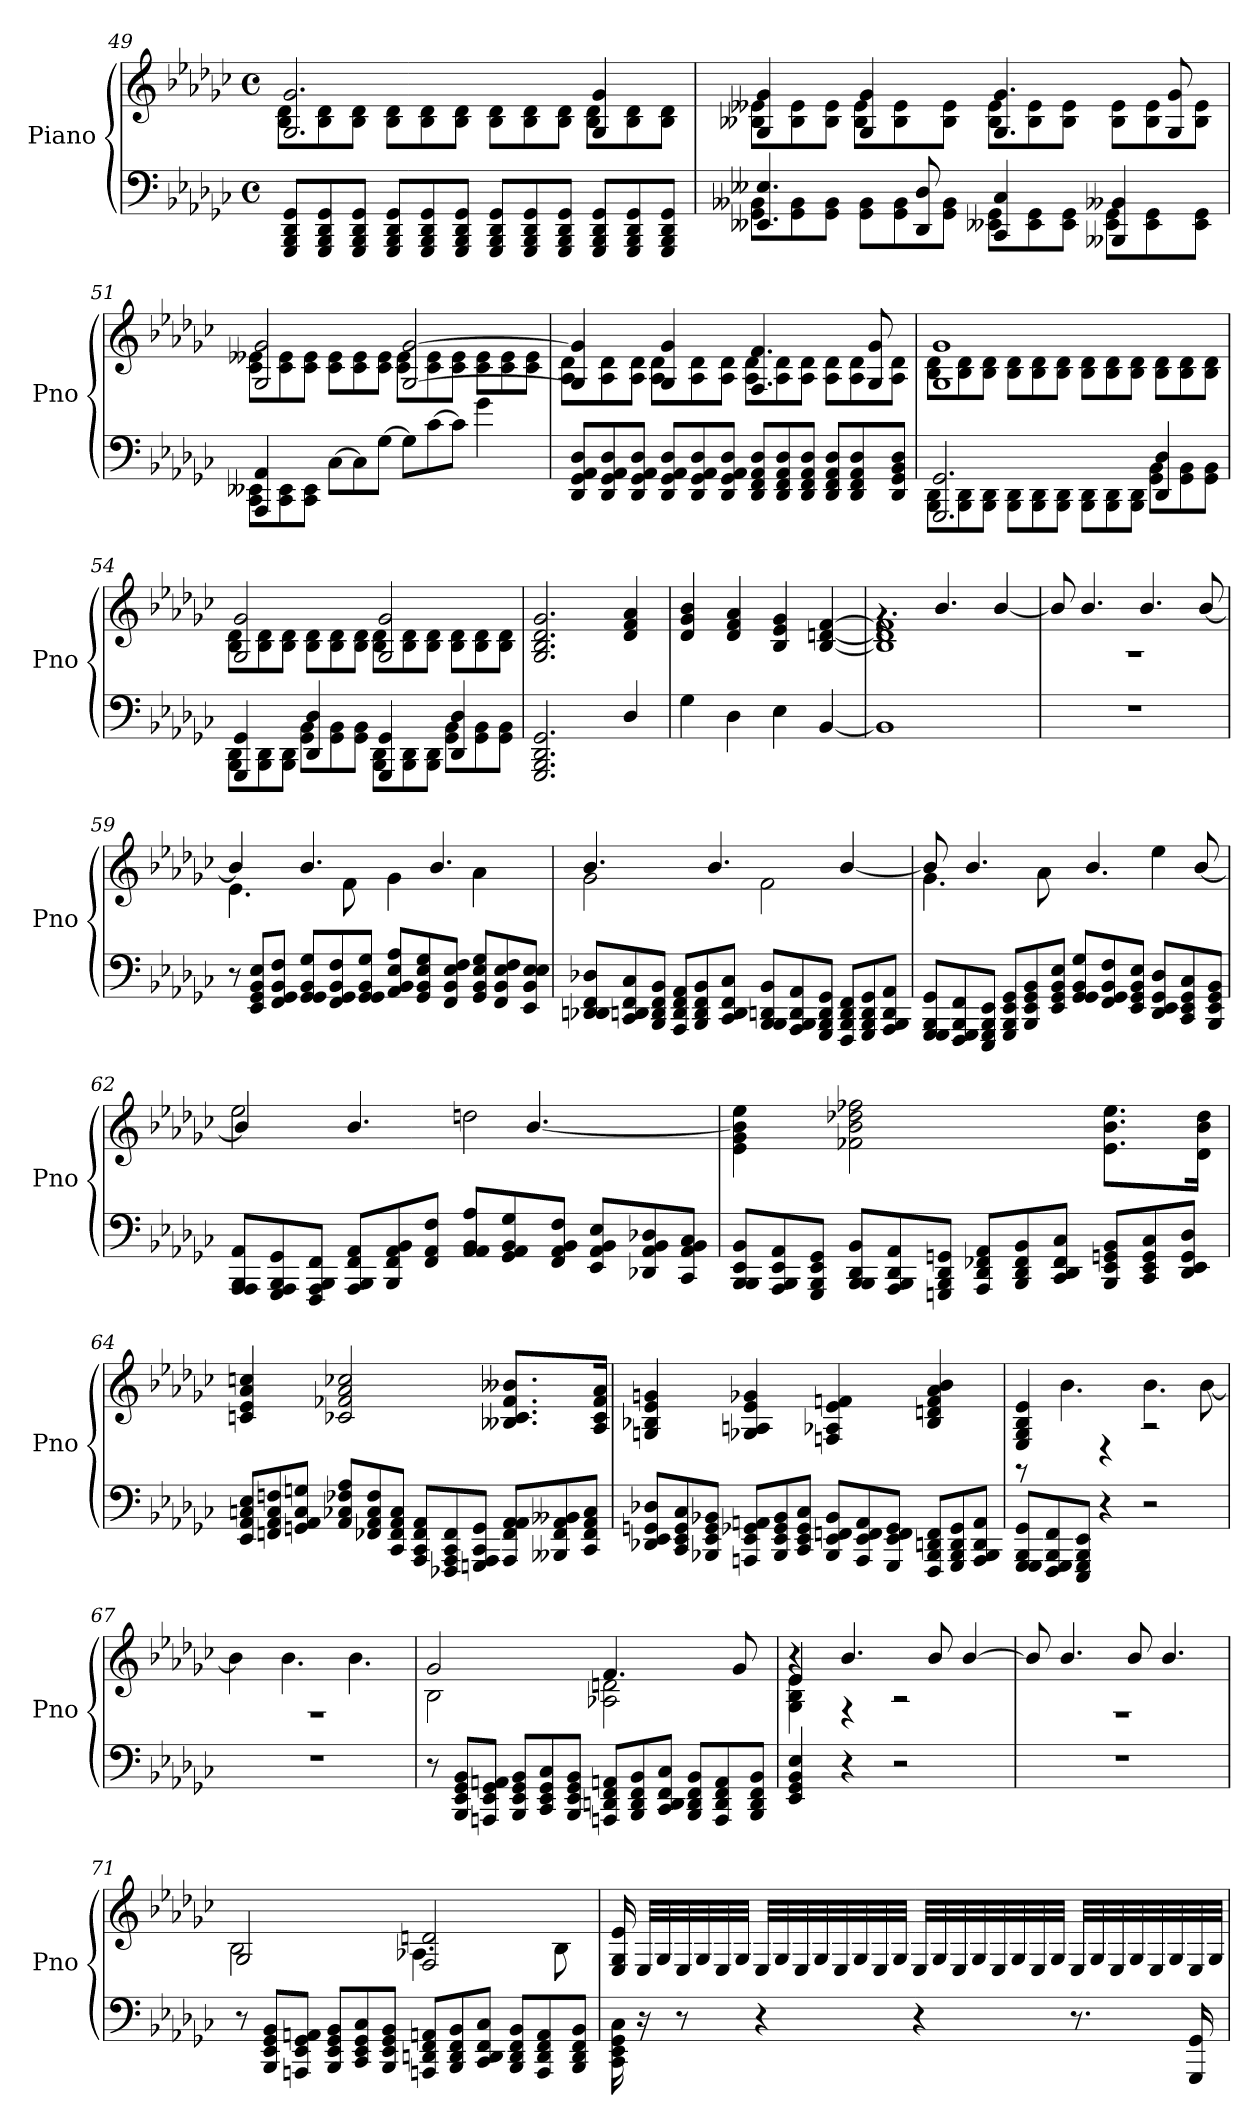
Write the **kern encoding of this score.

**kern	**kern
*part1	*part1
*staff2	*staff1
*I"Piano	*
*I'Pno	*
*clefF4	*clefG2
*k[b-e-a-d-g-c-]	*k[b-e-a-d-g-c-]
*M4/4	*M4/4
*met(c)	*met(c)
=49	=49
*	*^
*Xtuplet	*	*Xtuplet
12GGG-/ 12BBB-/ 12DD-/ 12GG-/L	2.G-/ 2.g-/	12B-\ 12d-\L
12GGG-/ 12BBB-/ 12DD-/ 12GG-/	.	12B-\ 12d-\
12GGG-/ 12BBB-/ 12DD-/ 12GG-/J	.	12B-\ 12d-\J
12GGG-/ 12BBB-/ 12DD-/ 12GG-/L	.	12B-\ 12d-\L
12GGG-/ 12BBB-/ 12DD-/ 12GG-/	.	12B-\ 12d-\
12GGG-/ 12BBB-/ 12DD-/ 12GG-/J	.	12B-\ 12d-\J
12GGG-/ 12BBB-/ 12DD-/ 12GG-/L	.	12B-\ 12d-\L
12GGG-/ 12BBB-/ 12DD-/ 12GG-/	.	12B-\ 12d-\
12GGG-/ 12BBB-/ 12DD-/ 12GG-/J	.	12B-\ 12d-\J
12GGG-/ 12BBB-/ 12DD-/ 12GG-/L	4G-/ 4g-/	12B-\ 12d-\L
12GGG-/ 12BBB-/ 12DD-/ 12GG-/	.	12B-\ 12d-\
12GGG-/ 12BBB-/ 12DD-/ 12GG-/J	.	12B-\ 12d-\J
!!LO:LB:g=z	!!
=50	=50	=50
*^	*	*
4.EE--X/ 4.E--X/	12GG-\ 12BB--X\L	4G-/ 4g-/	12B--X\ 12e--X\L
.	12GG-\ 12BB--\	.	12B--\ 12e--\
.	12GG-\ 12BB--\J	.	12B--\ 12e--\J
.	12GG-\ 12BB--\L	4G-/ 4g-/	12B--\ 12e--\L
.	12GG-\ 12BB--\	.	12B--\ 12e--\
8DD-/ 8D-/	.	.	.
.	12GG-\ 12BB--\J	.	12B--\ 12e--\J
4CC-/ 4C-/	12EE--X\ 12GG-\L	4.G-/ 4.g-/	12B--\ 12e--\L
.	12EE--\ 12GG-\	.	12B--\ 12e--\
.	12EE--\ 12GG-\J	.	12B--\ 12e--\J
4BBB--X/ 4BB--X/	12EE--\ 12GG-\L	.	12B--\ 12e--\L
.	12EE--\ 12GG-\	.	12B--\ 12e--\
.	.	8G-/ 8g-/	.
.	12EE--\ 12GG-\J	.	12B--\ 12e--\J
=51	=51	=51	=51
4AAA-/ 4AA-/	12CC-\ 12EE--X\L	2G-/ 2g-/	12c-\ 12e--X\L
.	12CC-\ 12EE--\	.	12c-\ 12e--\
.	12CC-\ 12EE--\J	.	12c-\ 12e--\J
[12C-\L	2.ryy	.	12c-\ 12e--\L
12C-\]	.	.	12c-\ 12e--\
[12G-\J	.	.	12c-\ 12e--\J
12G-\L]	.	[2G-/ [2g-/	12c-\ 12e--\L
[12c-\	.	.	12c-\ 12e--\
12c-\J]	.	.	12c-\ 12e--\J
4g-\	.	.	12c-\ 12e--\L
.	.	.	12c-\ 12e--\
.	.	.	12c-\ 12e--\J
*v	*v	*	*
!!LO:LB:g=z	!!
=52	=52	=52
12DD-/ 12GG-/ 12AA-/ 12D-/L	4G-/] 4g-/]	12A-\ 12d-\L
12DD-/ 12GG-/ 12AA-/ 12D-/	.	12A-\ 12d-\
12DD-/ 12GG-/ 12AA-/ 12D-/J	.	12A-\ 12d-\J
12DD-/ 12GG-/ 12AA-/ 12D-/L	4G-/ 4g-/	12A-\ 12d-\L
12DD-/ 12GG-/ 12AA-/ 12D-/	.	12A-\ 12d-\
12DD-/ 12GG-/ 12AA-/ 12D-/J	.	12A-\ 12d-\J
12DD-/ 12FF/ 12AA-/ 12D-/L	4.F/ 4.f/	12A-\ 12d-\L
12DD-/ 12FF/ 12AA-/ 12D-/	.	12A-\ 12d-\
12DD-/ 12FF/ 12AA-/ 12D-/J	.	12A-\ 12d-\J
12DD-/ 12FF/ 12AA-/ 12D-/L	.	12A-\ 12d-\L
12DD-/ 12FF/ 12AA-/ 12D-/	.	12A-\ 12d-\
.	8G-/ 8g-/	.
12DD-/ 12GG-/ 12BB-/ 12D-/J	.	12A-\ 12d-\J
=53	=53	=53
*^	*	*
2.GGG-/ 2.GG-/	12BBB-\ 12DD-\L	1G- 1g-	12B-\ 12d-\L
.	12BBB-\ 12DD-\	.	12B-\ 12d-\
.	12BBB-\ 12DD-\J	.	12B-\ 12d-\J
.	12BBB-\ 12DD-\L	.	12B-\ 12d-\L
.	12BBB-\ 12DD-\	.	12B-\ 12d-\
.	12BBB-\ 12DD-\J	.	12B-\ 12d-\J
.	12BBB-\ 12DD-\L	.	12B-\ 12d-\L
.	12BBB-\ 12DD-\	.	12B-\ 12d-\
.	12BBB-\ 12DD-\J	.	12B-\ 12d-\J
4DD-/ 4D-/	12GG-\ 12BB-\L	.	12B-\ 12d-\L
.	12GG-\ 12BB-\	.	12B-\ 12d-\
.	12GG-\ 12BB-\J	.	12B-\ 12d-\J
=54	=54	=54	=54
4GGG-/ 4GG-/	12BBB-\ 12DD-\L	2G-/ 2g-/	12B-\ 12d-\L
.	12BBB-\ 12DD-\	.	12B-\ 12d-\
.	12BBB-\ 12DD-\J	.	12B-\ 12d-\J
4DD-/ 4D-/	12GG-\ 12BB-\L	.	12B-\ 12d-\L
.	12GG-\ 12BB-\	.	12B-\ 12d-\
.	12GG-\ 12BB-\J	.	12B-\ 12d-\J
4GGG-/ 4GG-/	12BBB-\ 12DD-\L	2G-/ 2g-/	12B-\ 12d-\L
.	12BBB-\ 12DD-\	.	12B-\ 12d-\
.	12BBB-\ 12DD-\J	.	12B-\ 12d-\J
4DD-/ 4D-/	12GG-\ 12BB-\L	.	12B-\ 12d-\L
.	12GG-\ 12BB-\	.	12B-\ 12d-\
.	12GG-\ 12BB-\J	.	12B-\ 12d-\J
*v	*v	*	*
*	*v	*v
!!LO:PB:g=z
=55	=55
2.GGG-/ 2.BBB-/ 2.DD-/ 2.GG-/	2.G-/ 2.B-/ 2.d-/ 2.g-/
4D-/	4d-/ 4f/ 4a-/
=56	=56
4G-\	4d-/ 4g-/ 4b-/
4D-\	4d-/ 4f/ 4a-/
4E-\	4B-/ 4e-/ 4g-/
[4BB-/	[4B-/ [4dn/ [4f/
=57	=57
*	*^
1BB-]	1B-] 1d] 1f]	4.rg
.	.	4.b-/
.	.	[4b-/
=58	=58	=58
1r	1rA	8b-/]
.	.	4.b-/
.	.	4.b-/
.	.	[8b-/
=59	=59	=59
12r	4.e-\	4b-/]
12EE-/ 12GG-/ 12BB-/ 12E-/L	.	.
12FF/ 12GG-/ 12BB-/ 12F/J	.	.
12GG-/ 12GG-/ 12BB-/ 12G-/L	.	4.b-/
12FF/ 12GG-/ 12BB-/ 12F/	.	.
.	8f\	.
12GG-/ 12GG-/ 12BB-/ 12G-/J	.	.
12AA-/ 12BB-/ 12E-/ 12A-/L	4g-\	.
12GG-/ 12BB-/ 12E-/ 12G-/	.	.
.	.	4.b-/
12FF/ 12BB-/ 12E-/ 12F/J	.	.
12GG-/ 12BB-/ 12E-/ 12G-/L	4a-\	.
12FF/ 12BB-/ 12E-/ 12F/	.	.
12EE-/ 12BB-/ 12E-/ 12E-/J	.	.
!!LO:LB:g=z	!!
=60	=60	=60
12DD-X/ 12DDn/ 12FF/ 12D-X/L	2g-\	4.b-/
12CC-/ 12DDn/ 12FF/ 12C-/	.	.
12BBB-/ 12DD/ 12FF/ 12BB-/J	.	.
12AAA-/ 12DD/ 12FF/ 12AA-/L	.	.
12BBB-/ 12DD/ 12FF/ 12BB-/	.	.
.	.	4.b-/
12CC-/ 12DD/ 12FF/ 12C-/J	.	.
12BBB-/ 12BBB-/ 12DDn/ 12BB-/L	2f\	.
12AAA-/ 12BBB-/ 12DD/ 12AA-/	.	.
12GGG-/ 12BBB-/ 12DD/ 12GG-/J	.	.
12FFF/ 12BBB-/ 12DD/ 12FF/L	.	[4b-/
12GGG-/ 12BBB-/ 12DD/ 12GG-/	.	.
12AAA-/ 12BBB-/ 12DD/ 12AA-/J	.	.
=61	=61	=61
12GGG-/ 12GGG-/ 12BBB-/ 12GG-/L	4.g-\	8b-/]
12FFF/ 12GGG-/ 12BBB-/ 12FF/	.	.
.	.	4.b-/
12EEE-/ 12GGG-/ 12BBB-/ 12EE-/J	.	.
12GGG-/ 12BBB-/ 12EE-/ 12GG-/L	.	.
12BBB-/ 12EE-/ 12GG-/ 12BB-/	.	.
.	8a-\	.
12EE-/ 12GG-/ 12BB-/ 12E-/J	.	.
12GG-/ 12GG-/ 12BB-/ 12G-/L	4b-\yy	4.b-/
12FF/ 12GG-/ 12BB-/ 12F/	.	.
12EE-/ 12GG-/ 12BB-/ 12E-/J	.	.
12DD-/ 12EE-/ 12GG-/ 12D-/L	4ee-\	.
12CC-/ 12EE-/ 12GG-/ 12C-/	.	.
.	.	[8b-/
12BBB-/ 12EE-/ 12GG-/ 12BB-/J	.	.
!!LO:LB:g=z	!!
=62	=62	=62
12AAA-/ 12AAA-/ 12BBB-/ 12AA-/L	2ee-\	4b-/]
12GGG-/ 12AAA-/ 12BBB-/ 12GG-/	.	.
12FFF/ 12AAA-/ 12BBB-/ 12FF/J	.	.
12AAA-/ 12BBB-/ 12FF/ 12AA-/L	.	4.b-/
12BBB-/ 12FF/ 12AA-/ 12BB-/	.	.
12FF/ 12AA-/ 12F/J	.	.
12AA-/ 12AA-/ 12BB-/ 12A-/L	2ddn\	.
12GG-/ 12AA-/ 12BB-/ 12G-/	.	.
.	.	[4.b-/
12FF/ 12AA-/ 12BB-/ 12F/J	.	.
12EE-/ 12AA-/ 12BB-/ 12E-/L	.	.
12DD-X/ 12AA-/ 12BB-/ 12D-X/	.	.
12CC-/ 12AA-/ 12BB-/ 12C-/J	.	.
*	*v	*v
=63	=63
12BBB-/ 12BBB-/ 12EE-/ 12BB-/L	4e-\ 4g-\ 4b-\] 4ee-\
12AAA-/ 12BBB-/ 12EE-/ 12AA-/	.
12GGG-/ 12BBB-/ 12EE-/ 12GG-/J	.
12BBB-/ 12BBB-/ 12DD-/ 12BB-/L	2f-X\ 2b-\ 2dd-X\ 2ff-X\
12AAA-/ 12BBB-/ 12DD-/ 12AA-/	.
12GGGn/ 12BBB-/ 12DD-/ 12GGn/J	.
12AAA-/ 12DD-/ 12FF-X/ 12AA-/L	.
12BBB-/ 12DD-/ 12FF-/ 12BB-/	.
12CC-/ 12DD-/ 12FF-/ 12C-/J	.
12BBB-/ 12EE-/ 12GGn/ 12BB-/L	8.e-\ 8.b-\ 8.ee-\L
12CC-/ 12EE-/ 12GG/ 12C-/	.
12DD-/ 12EE-/ 12GG/ 12D-/J	.
.	16d-\ 16b-\ 16dd-\Jk
!!LO:LB:g=z
=64	=64
12EE-/ 12AA-/ 12Cn/ 12E-/L	4cn/ 4e-/ 4a-/ 4ccn/
12FFn/ 12AA-/ 12C/ 12Fn/	.
12GGn/ 12AA-/ 12C/ 12Gn/J	.
12AA-/ 12C-X/ 12F-X/ 12A-/L	2c-X/ 2f-X/ 2a-/ 2cc-X/
12FF-X/ 12AA-/ 12C-/ 12F-/	.
12CC-/ 12FF-/ 12AA-/ 12C-/J	.
12AAA-/ 12CC-/ 12FF-/ 12AA-/L	.
12FFF-X/ 12AAA-/ 12CC-/ 12FF-/	.
12GGGn/ 12AAA-/ 12CC-/ 12GG/J	.
12AAA-/ 12FF-/ 12AA-/ 12AA-/L	8.B--X/ 8.c-/ 8.f-/ 8.b--X/L
12BBB--X/ 12FF-/ 12AA-/ 12BB--X/	.
12CC-/ 12FF-/ 12AA-/ 12C-/J	.
.	16A-/ 16c-/ 16f-/ 16a-/Jk
=65	=65
12DD-X/ 12EE-/ 12GGn/ 12D-X/L	4Gn/ 4B-X/ 4e-/ 4gn/
12CC-/ 12EE-/ 12GG/ 12C-/	.
12BBB-X/ 12EE-/ 12GG/ 12BB-X/J	.
12AAAn/ 12EE-/ 12GG-X/ 12AAn/L	4G-X/ 4An/ 4e-/ 4g-X/
12BBB-/ 12EE-/ 12GG-/ 12BB-/	.
12CC-/ 12EE-/ 12GG-/ 12C-/J	.
12BBB-/ 12EE-/ 12FFn/ 12BB-/L	4Fn/ 4A-X/ 4e-/ 4fn/
12AAA/ 12EE-/ 12FF/ 12AA/	.
12GGG-/ 12EE-/ 12FF/ 12GG-/J	.
12FFF/ 12BBB-/ 12DDn/ 12FF/L	4B-/ 4dn/ 4f/ 4a-/ 4b-/
12GGG-/ 12BBB-/ 12DD/ 12GG-/	.
12AAA/ 12BBB-/ 12DD/ 12AA/J	.
=66	=66
*	*^
12GGG-/ 12GGG-/ 12BBB-/ 12GG-/L	4E-/ 4G-/ 4B-/ 4e-/	8r
12FFF/ 12GGG-/ 12BBB-/ 12FF/	.	.
.	.	4.b-\
12EEE-/ 12GGG-/ 12BBB-/ 12EE-/J	.	.
4r	4rD	.
2r	2rA	4.b-\
.	.	[8b-\
!!LO:LB:g=z	!!
=67	=67	=67
1r	1rF	4b-\]
.	.	4.b-\
.	.	4.b-\
=68	=68	=68
12r	2g-/	2B-\
12BBB-/ 12EE-/ 12GG-/ 12BB-/L	.	.
12AAAn/ 12EE-/ 12GG-/ 12AAn/J	.	.
12BBB-/ 12EE-/ 12GG-/ 12BB-/L	.	.
12CC-/ 12EE-/ 12GG-/ 12C-/	.	.
12BBB-/ 12EE-/ 12GG-/ 12BB-/J	.	.
12AAAn/ 12DDn/ 12FF/ 12AAn/L	4.f/	2A-X\ 2dn\
12BBB-/ 12DD/ 12FF/ 12BB-/	.	.
12CC-/ 12DD/ 12FF/ 12C-/J	.	.
12BBB-/ 12DD/ 12FF/ 12BB-/L	.	.
12AAA/ 12DD/ 12FF/ 12AA/	.	.
.	8g-/	.
12BBB-/ 12DD/ 12FF/ 12BB-/J	.	.
=69	=69	=69
*	*	*^
4EE-/ 4GG-/ 4BB-/ 4E-/	4e-/	4G-\ 4B-\ 4e-\	4r
4r	4rF	2.ryy	4.b-/
2r	2rA	.	.
.	.	.	8b-/
.	.	.	[4b-/
*	*	*v	*v
=70	=70	=70
1r	1rF	8b-/]
.	.	4.b-/
.	.	8b-/
.	.	4.b-/
=71	=71	=71
12r	2G-/	2B-\
12BBB-/ 12EE-/ 12GG-/ 12BB-/L	.	.
12AAAn/ 12EE-/ 12GG-/ 12AAn/J	.	.
12BBB-/ 12EE-/ 12GG-/ 12BB-/L	.	.
12CC-/ 12EE-/ 12GG-/ 12C-/	.	.
12BBB-/ 12EE-/ 12GG-/ 12BB-/J	.	.
12AAAn/ 12DDn/ 12FF/ 12AAn/L	2F/ 2dn/	4.A-X\
12BBB-/ 12DD/ 12FF/ 12BB-/	.	.
12CC-/ 12DD/ 12FF/ 12C-/J	.	.
12BBB-/ 12DD/ 12FF/ 12BB-/L	.	.
12AAA/ 12DD/ 12FF/ 12AA/	.	.
.	.	8B-\
12BBB-/ 12DD/ 12FF/ 12BB-/J	.	.
*	*v	*v
!!LO:LB:g=z
=72	=72
16CC-\ 16EE-\ 16GG-\ 16C-\	16E-/ 16G-/ 16e-/
16r	32E-/LLL
.	32G-/
8r	32E-/
.	32G-/
.	32E-/
.	32G-/JJJ
4r	32E-/LLL
.	32G-/
.	32E-/
.	32G-/
.	32E-/
.	32G-/
.	32E-/
.	32G-/JJJ
4r	32E-/LLL
.	32G-/
.	32E-/
.	32G-/
.	32E-/
.	32G-/
.	32E-/
.	32G-/JJJ
8.r	32E-/LLL
.	32G-/
.	32E-/
.	32G-/
.	32E-/
.	32G-/
16GGG-/ 16GG-/	32E-/
.	32G-/JJJ
=	=
*-	*-
